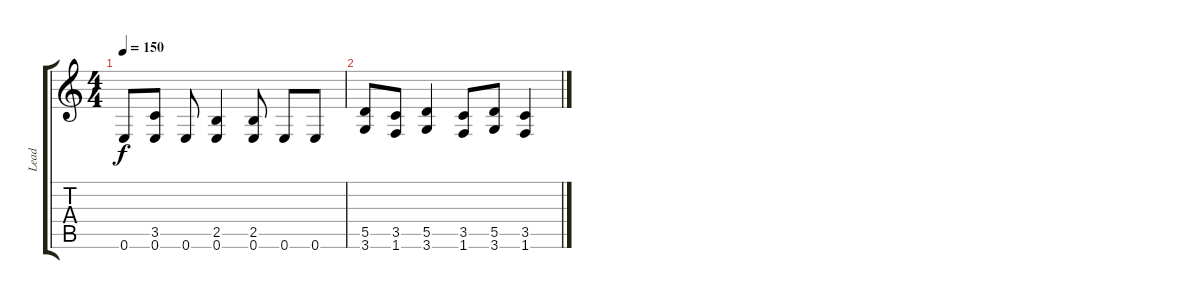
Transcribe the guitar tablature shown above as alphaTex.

\track ("Lead" "Lead") {instrument distortionguitar}
\staff {score tabs}
\tuning (E4 B3 G3 D3 A2 E2) {hide}
\ts (4 4)
\tempo 150
\clef g2
\ks c
0.6.8{dy f} (3.5 0.6).8 0.6.8 (2.5 0.6).4 (2.5 0.6).8 0.6.8 0.6.8 |
(5.5 3.6).8 (3.5 1.6).8 (5.5 3.6).4 (3.5 1.6).8 (5.5 3.6).8 (3.5 1.6).4
